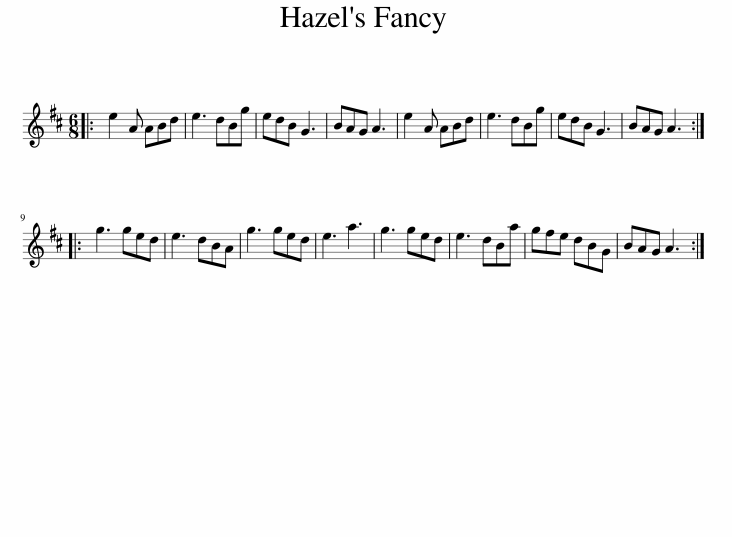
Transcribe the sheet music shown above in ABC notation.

X:1
L:1/8
M:6/8
I:linebreak $
K:D
V:1 treble
V:1
|: e2 A ABd | e3 dBg | edB G3 | BAG A3 | e2 A ABd | %5
 e3 dBg | edB G3 | BAG A3 ::$ g3 ged | e3 dBA | %10
 g3 ged | e3 a3 | g3 ged | e3 dBa | gfe dBG | %15
 BAG A3 :| %16
